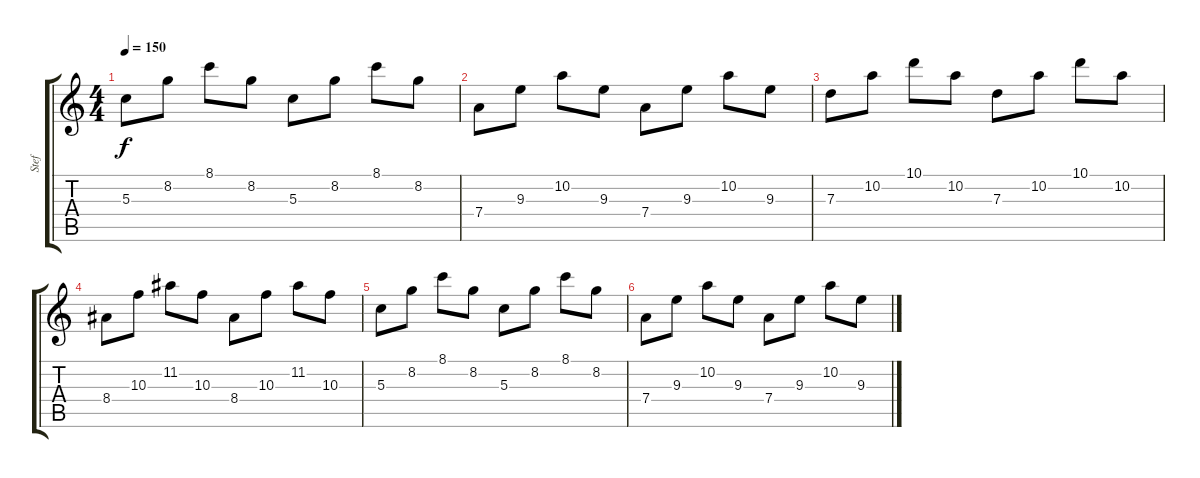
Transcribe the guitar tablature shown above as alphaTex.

\track ("Stef" "Stef") {instrument distortionguitar}
\staff {score tabs}
\tuning (E4 B3 G3 D3 A2 D2) {hide}
\ts (4 4)
\tempo 150
\clef g2
\ks c
5.3.8{dy f} 8.2.8 8.1.8 8.2.8 5.3.8 8.2.8 8.1.8 8.2.8 |
7.4.8 9.3.8 10.2.8 9.3.8 7.4.8 9.3.8 10.2.8 9.3.8 |
7.3.8 10.2.8 10.1.8 10.2.8 7.3.8 10.2.8 10.1.8 10.2.8 |
8.4.8 10.3.8 11.2.8 10.3.8 8.4.8 10.3.8 11.2.8 10.3.8 |
5.3.8 8.2.8 8.1.8 8.2.8 5.3.8 8.2.8 8.1.8 8.2.8 |
7.4.8 9.3.8 10.2.8 9.3.8 7.4.8 9.3.8 10.2.8 9.3.8
